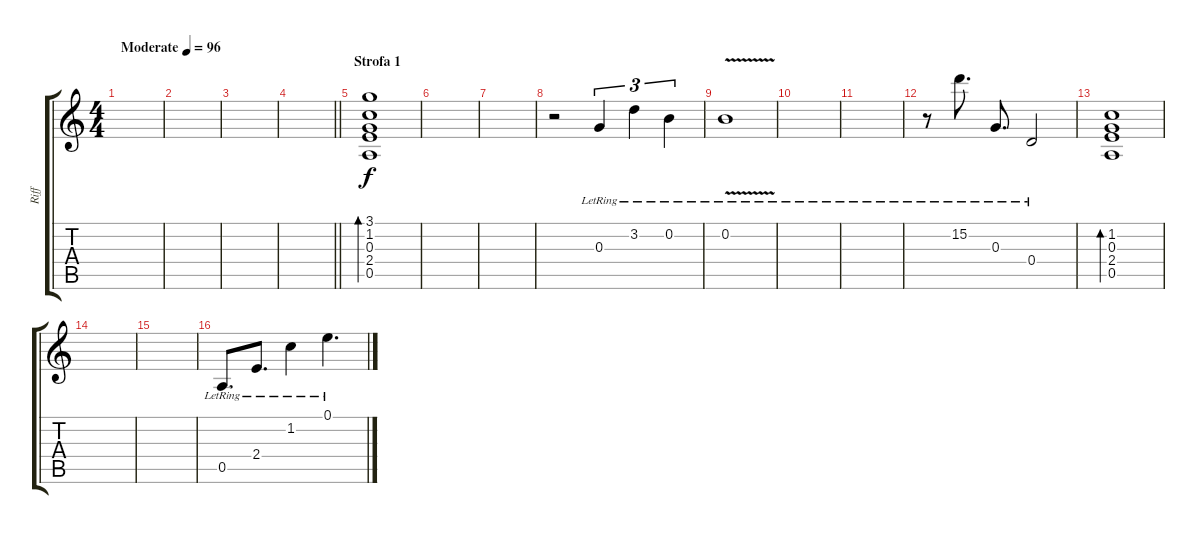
\track ("Riff" "Riff") {instrument electricguitarclean}
\staff {score tabs}
\tuning (E4 B3 G3 D3 A2 E2) {hide}
\ts (4 4)
\tempo (96 "Moderate")
\clef g2
\ks c
|
|
|
\barLineRight lightlight
|
\section ("" "Strofa 1")
(3.1 1.2 0.3 2.4 0.5).1{bd 240} |
|
|
r.2 0.3{lr}.4{tu (3 2)} 3.2{lr}.4{tu (3 2)} 0.2{lr}.4{tu (3 2)} |
0.2{v lr}.1 |
|
|
r.8 15.2{lr}.8{d} 0.3{lr}.8{d} 0.4{lr}.2 |
(1.2 0.3 2.4 0.5).1{bd 240} |
|
|
0.5{lr}.8{d} 2.4{lr}.8{d} 1.2{lr}.4 0.1{lr}.4{d}
